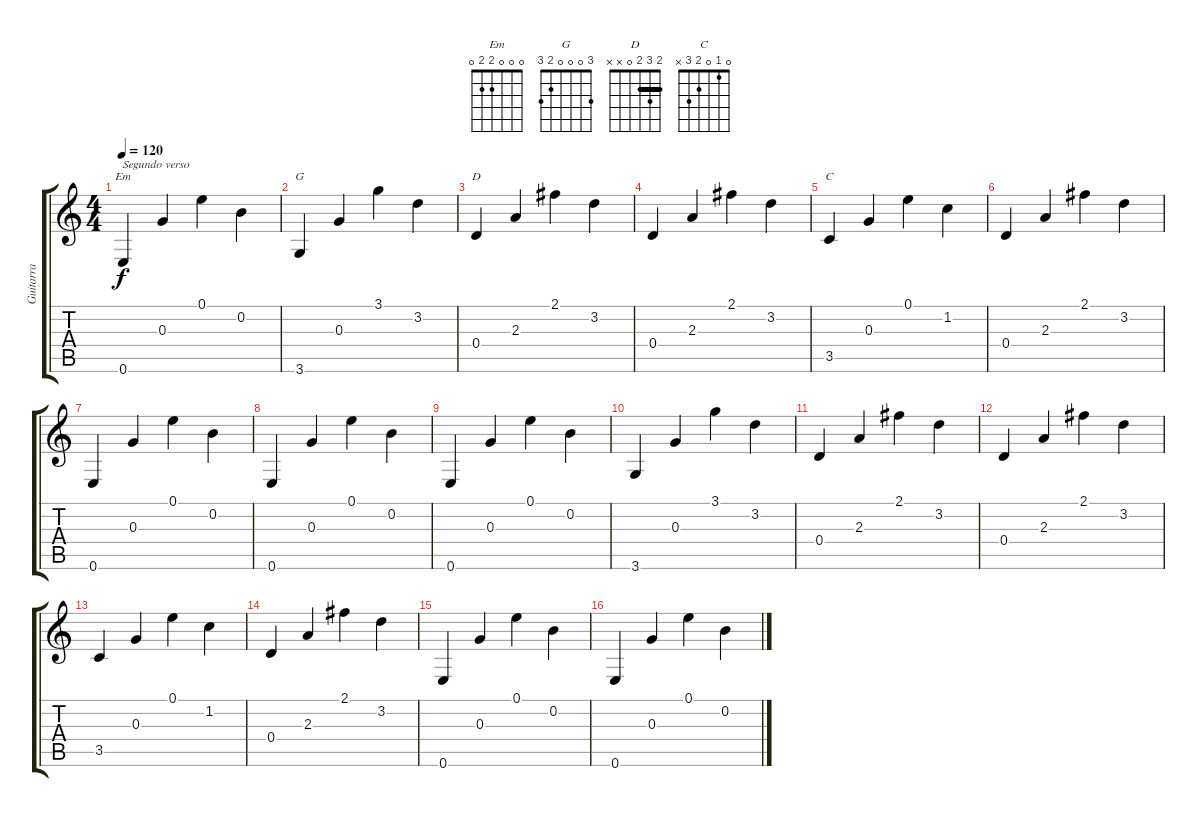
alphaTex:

\track ("Guitarra " "Guitarra ") {instrument electricguitarjazz}
\staff {score tabs}
\tuning (E4 B3 G3 D3 A2 E2) {hide}
\chord ("Em" 0 0 0 2 2 0)
\chord ("G" 3 0 0 0 2 3)
\chord ("D" 2 3 2 0 x x) {barre 2}
\chord ("C" 0 1 0 2 3 x)
\ts (4 4)
\tempo 120
\clef g2
\ks c
0.6.4{ch "Em" txt "Segundo verso" dy f} 0.3.4 0.1.4 0.2.4 |
3.6.4{ch "G"} 0.3.4 3.1.4 3.2.4 |
0.4.4{ch "D"} 2.3.4 2.1.4 3.2.4 |
0.4.4 2.3.4 2.1.4 3.2.4 |
3.5.4{ch "C"} 0.3.4 0.1.4 1.2.4 |
0.4.4 2.3.4 2.1.4 3.2.4 |
0.6.4 0.3.4 0.1.4 0.2.4 |
0.6.4 0.3.4 0.1.4 0.2.4 |
0.6.4 0.3.4 0.1.4 0.2.4 |
3.6.4 0.3.4 3.1.4 3.2.4 |
0.4.4 2.3.4 2.1.4 3.2.4 |
0.4.4 2.3.4 2.1.4 3.2.4 |
3.5.4 0.3.4 0.1.4 1.2.4 |
0.4.4 2.3.4 2.1.4 3.2.4 |
0.6.4 0.3.4 0.1.4 0.2.4 |
0.6.4 0.3.4 0.1.4 0.2.4
